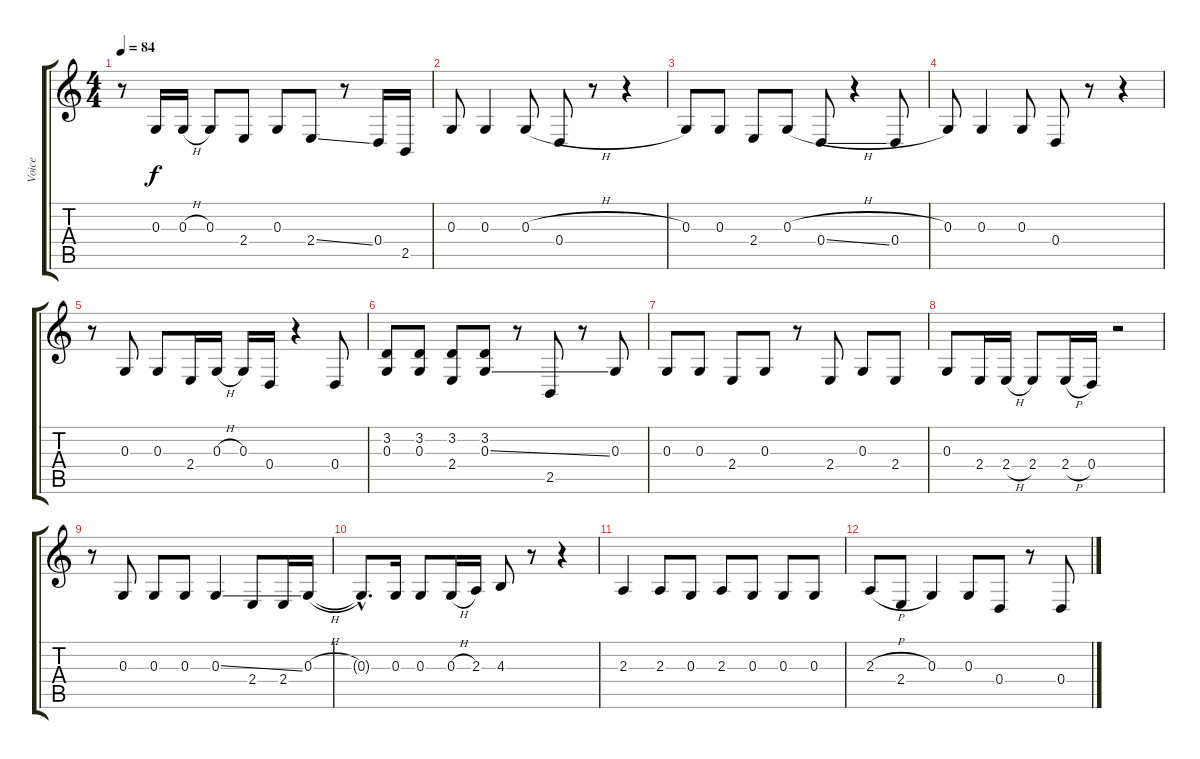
\track ("Voice" "Voice") {instrument cello}
\staff {score tabs}
\tuning (E4 B3 G3 D3 A2 E2) {hide}
\ts (4 4)
\tempo 84
\clef g2
\ks c
r.8{dy f} 0.3.16 0.3{h}.16 0.3.8 2.4.8 0.3.8 2.4{ss}.8 r.8 0.4.16 2.5.16 |
0.3.8 0.3.4 0.3{h}.8 0.4.8 r.8 r.4 |
0.3.8 0.3.8 2.4.8 0.3{h}.8 0.4{ss}.8 r.4 0.4.8 |
0.3.8 0.3.4 0.3.8 0.4.8 r.8 r.4 |
r.8 0.3.8 0.3.8 2.4.16 0.3{h}.16 0.3.16 0.4.16 r.4 0.4.8 |
(3.2 0.3).8 (3.2 0.3).8 (3.2 2.4).8 (3.2 0.3{ss}).8 r.8 2.5.8 r.8 0.3.8 |
0.3.8 0.3.8 2.4.8 0.3.8 r.8 2.4.8 0.3.8 2.4.8 |
0.3.8 2.4.16 2.4{h}.16 2.4.8 2.4{h}.16 0.4.16 r.2 |
r.8 0.3.8 0.3.8 0.3.8 0.3{ss}.4 2.4.8 2.4.16 0.3{h}.16 |
0.3{hac t}.8{d} 0.3.16 0.3.8 0.3{h}.16 2.3.16 4.3.8 r.8 r.4 |
2.3.4 2.3.8 0.3.8 2.3.8 0.3.8 0.3.8 0.3.8 |
2.3{h}.8 2.4.8 0.3.4 0.3.8 0.4.8 r.8 0.4.8
